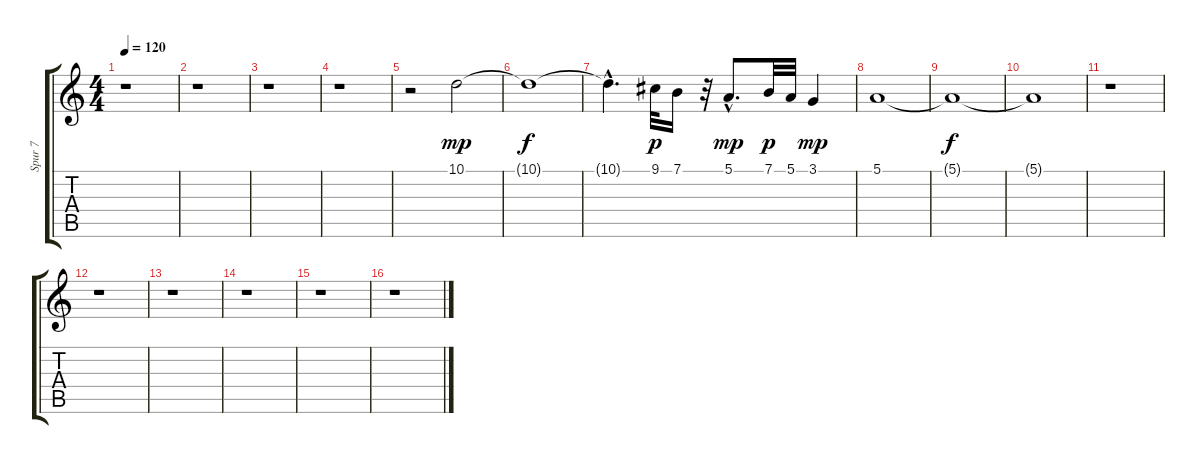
\track ("Spur 7" "Spur 7") {instrument bagpipe}
\staff {score tabs}
\tuning (E4 B3 G3 D3 A2 E2) {hide}
\ts (4 4)
\tempo 120
\clef g2
\ks c
r.1{dy f} |
r.1 |
r.1 |
r.1 |
r.2 10.1.2{dy mp} |
10.1{t}.1{dy f} |
10.1{hac t}.4{d} 9.1.32{dy p} 7.1.16 r.32 5.1{hac}.8{d dy mp} 7.1.32{dy p} 5.1.32 3.1.4{dy mp} |
5.1.1 |
5.1{t}.1{dy f} |
5.1{t}.1 |
r.1 |
r.1 |
r.1 |
r.1 |
r.1 |
r.1
